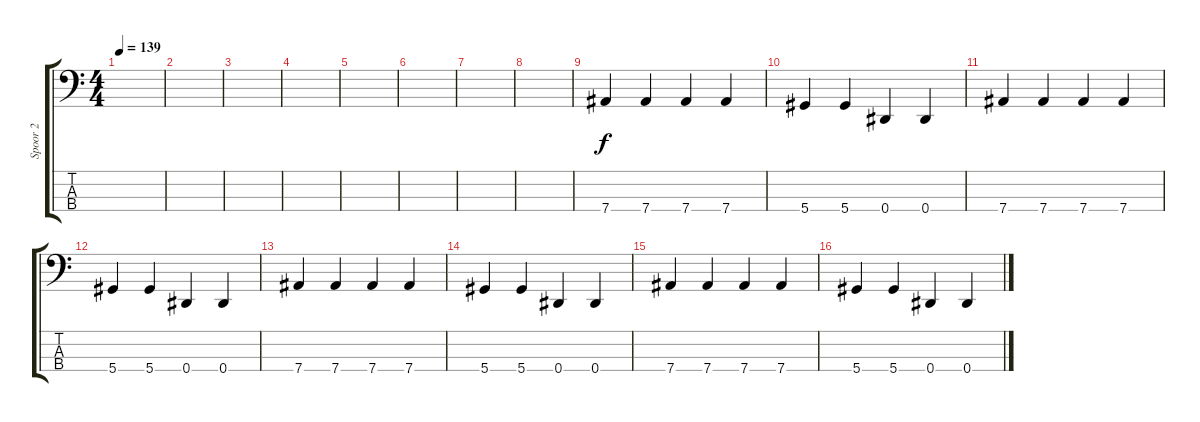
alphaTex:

\track ("Spoor 2" "Spoor 2") {instrument electricbassfinger}
\staff {score tabs}
\tuning (G2 D2 A1 Eb1) {hide}
\ts (4 4)
\tempo 139
\clef f4
\ks c
|
|
|
|
|
|
|
|
7.4.4 7.4.4 7.4.4 7.4.4 |
5.4.4 5.4.4 0.4.4 0.4.4 |
7.4.4 7.4.4 7.4.4 7.4.4 |
5.4.4 5.4.4 0.4.4 0.4.4 |
7.4.4 7.4.4 7.4.4 7.4.4 |
5.4.4 5.4.4 0.4.4 0.4.4 |
7.4.4 7.4.4 7.4.4 7.4.4 |
5.4.4 5.4.4 0.4.4 0.4.4
